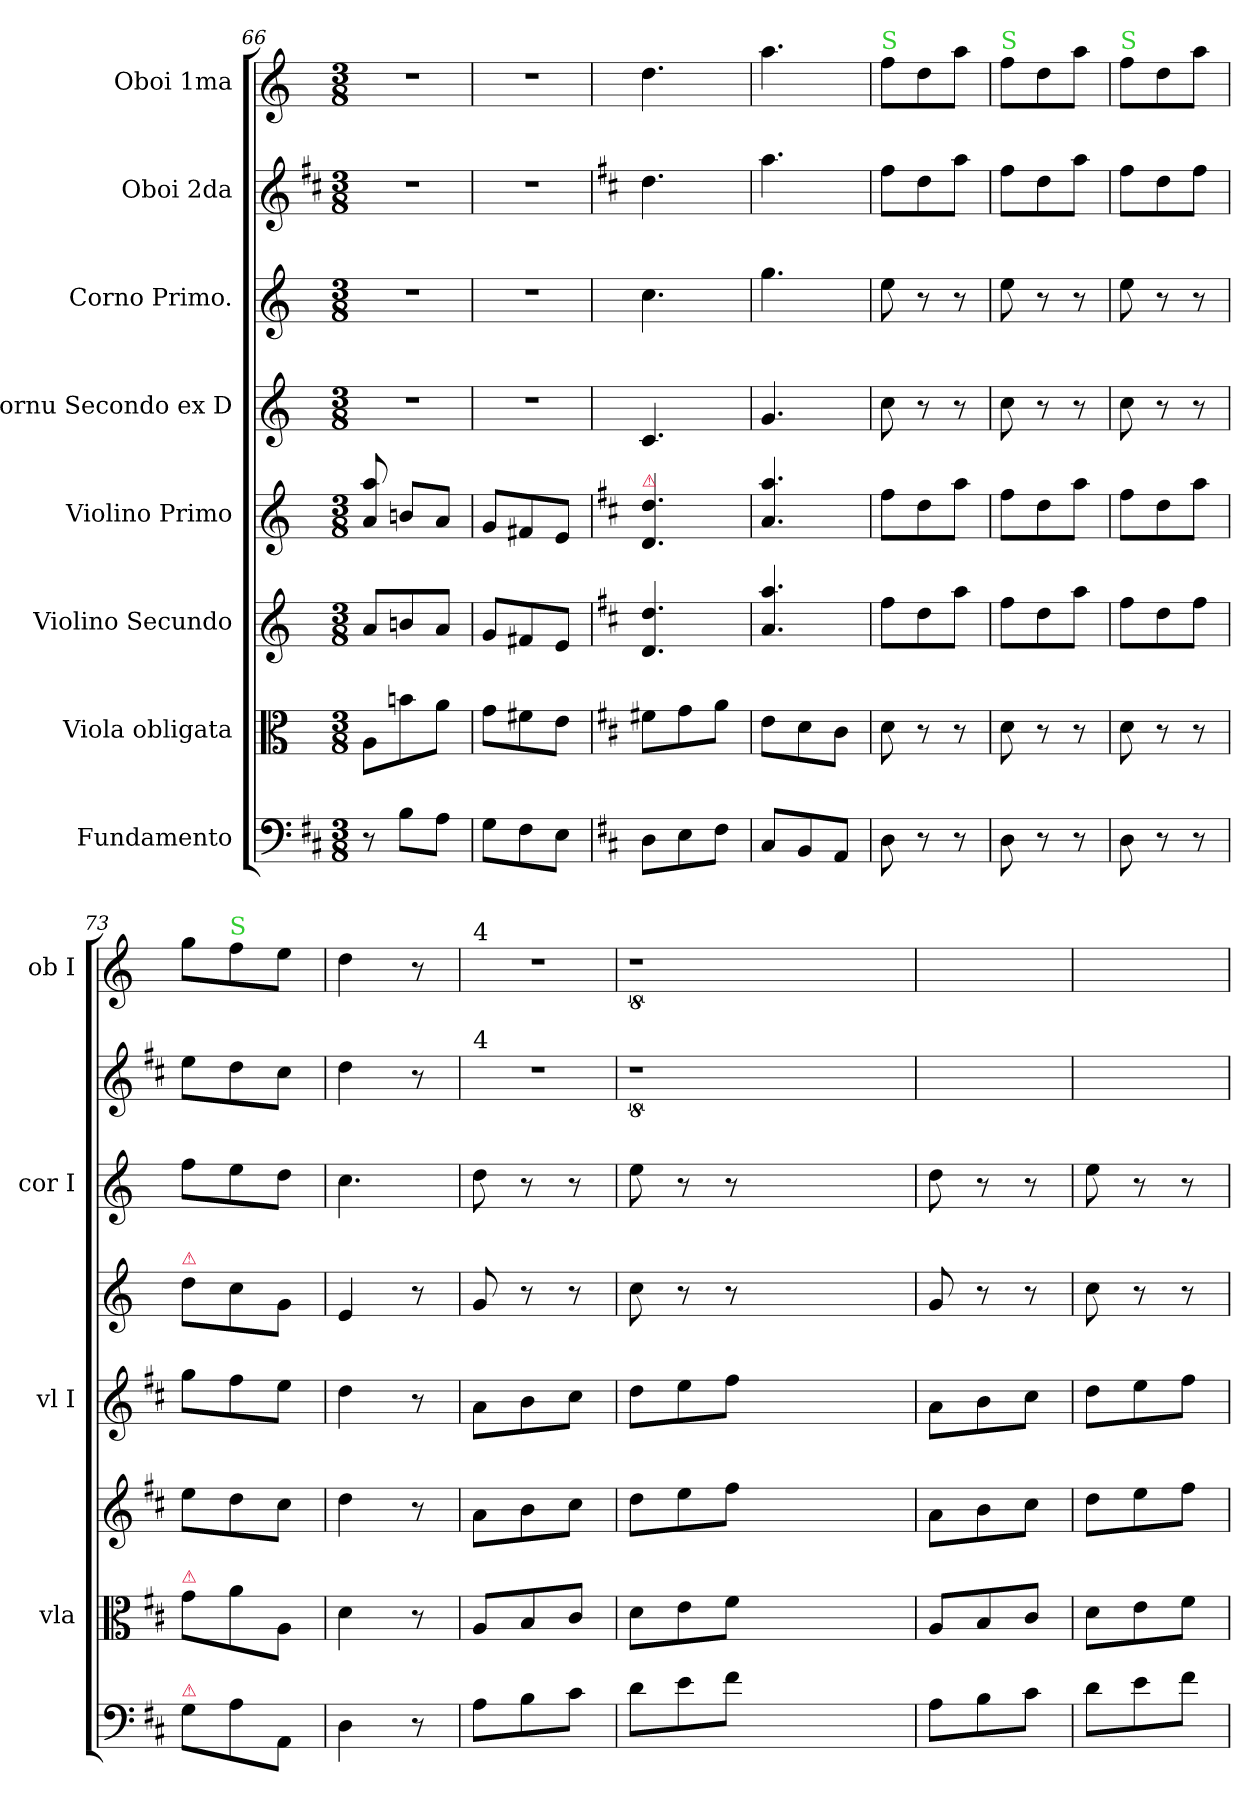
**kern	**kern	**dynam	**kern	**kern	**kern	**kern	**kern	**kern
*part8	*part7	*part7	*part6	*part5	*part4	*part3	*part2	*part1
*staff8	*staff7	*staff7	*staff6	*staff5	*staff4	*staff3	*staff2	*staff1
*I"Fundamento	*I"Viola obligata	*	*I"Violino Secundo	*I"Violino Primo	*I"Cornu Secondo ex D	*I"Corno Primo.	*I"Oboi 2da	*I"Oboi 1ma
*	*I'vla	*	*	*I'vl I	*	*I'cor I	*	*I'ob I
*clefF4	*clefC3	*	*clefG2	*clefG2	*clefG2	*clefG2	*clefG2	*clefG2
*	*	*	*	*	*ITrd6c10	*ITrd6c10	*	*
*k[f#c#]	*k[]	*	*k[]	*k[]	*k[f#c#]	*k[f#c#]	*k[f#c#]	*k[]
*M3/8	*M3/8	*	*M3/8	*M3/8	*M3/8	*M3/8	*M3/8	*M3/8
=66	=66	=66	=66	=66	=66	=66	=66	=66
8r	8A/L	for	8a/L	8a/ 8aa/	4.r	4.r	4.r	4.r
8B\L	8bn\	.	8bn/	8bn/L	.	.	.	.
8A\J	8a\J	.	8a/J	8a/J	.	.	.	.
=67	=67	=67	=67	=67	=67	=67	=67	=67
8G\L	8g\L	.	8g/L	8g/L	4.r	4.r	4.r	4.r
8F#\	8f#X\	.	8f#X/	8f#X/	.	.	.	.
8E\J	8e\J	.	8e/J	8e/J	.	.	.	.
=68	=68	=68	=68	=68	=68	=68	=68	=68
*	*k[f#c#]	*	*k[f#c#]	*k[f#c#]	*k[f#c#]	*k[f#c#]	*	*
!	!	!	!	!LO:TX:a:color=crimson:t=⚠	!	!	!	!
8D\L	8f#X\L	.	4.d/ 4.dd/	4.d/ 4.dd/	4.D/	4.d\	4.dd\	4.dd\
8E\	8g\	.	.	.	.	.	.	.
8F#\J	8a\J	.	.	.	.	.	.	.
=69	=69	=69	=69	=69	=69	=69	=69	=69
8C#/L	8e\L	.	4.a/ 4.aa/	4.a/ 4.aa/	4.A/	4.a\	4.aa\	4.aa\
8BB/	8d\	.	.	.	.	.	.	.
8AA/J	8c#\J	.	.	.	.	.	.	.
=70	=70	=70	=70	=70	=70	=70	=70	=70
!	!	!	!	!	!	!	!	!LO:TX:a:color=limegreen:t=S
8D\	8d\	.	8ff#\L	8ff#\L	8d\	8f#\	8ff#\L	8ff\L
8r	8r	.	8dd\	8dd\	8r	8r	8dd\	8dd\
8r	8r	.	8aa\J	8aa\J	8r	8r	8aa\J	8aa\J
=71	=71	=71	=71	=71	=71	=71	=71	=71
!	!	!	!	!	!	!	!	!LO:TX:a:color=limegreen:t=S
8D\	8d\	.	8ff#\L	8ff#\L	8d\	8f#\	8ff#\L	8ff\L
8r	8r	.	8dd\	8dd\	8r	8r	8dd\	8dd\
8r	8r	.	8aa\J	8aa\J	8r	8r	8aa\J	8aa\J
=72	=72	=72	=72	=72	=72	=72	=72	=72
!	!	!	!	!	!	!	!	!LO:TX:a:color=limegreen:t=S
8D\	8d\	.	8ff#\L	8ff#\L	8d\	8f#\	8ff#\L	8ff\L
8r	8r	.	8dd\	8dd\	8r	8r	8dd\	8dd\
8r	8r	.	8ff#\J	8aa\J	8r	8r	8ff#\J	8aa\J
=73	=73	=73	=73	=73	=73	=73	=73	=73
!	!	!	!	!	!LO:TX:a:color=crimson:t=⚠	!	!	!
!	!LO:TX:a:color=crimson:t=⚠	!	!	!	!	!	!	!
!LO:TX:a:color=crimson:t=⚠	!	!	!	!	!	!	!	!
8G\L	8g\L	.	8ee\L	8gg\L	8e\L	8g\L	8ee\L	8gg\L
!	!	!	!	!	!	!	!	!LO:TX:a:color=limegreen:t=S
8A\	8a\	.	8dd\	8ff#\	8d\	8f#\	8dd\	8ff\
8AA/J	8A/J	.	8cc#\J	8ee\J	8A/J	8e\J	8cc#\J	8ee\J
=74	=74	=74	=74	=74	=74	=74	=74	=74
4D\	4d\	.	4dd\	4dd\	4F#/	4.d\	4dd\	4dd\
8r	8r	.	8r	8r	8r	.	8r	8r
=75	=75	=75	=75	=75	=75	=75	=75	=75
!	!	!	!	!	!	!	!	!LO:TX:a:t=4
!	!	!	!	!	!	!	!LO:TX:a:t=4	!
8A\L	8A/L	.	8a\L	8a\L	8A/	8e\	4.r	4.r
8B\	8B/	.	8b\	8b\	8r	8r	.	.
8c#\J	8c#/J	.	8cc#\J	8cc#\J	8r	8r	.	.
=76	=76	=76	=76	=76	=76	=76	=76	=76
8d\L	8d\L	.	8dd\L	8dd\L	8d\	8f#\	8%9r	8%9r
8e\	8e\	.	8ee\	8ee\	8r	8r	.	.
8f#\J	8f#\J	.	8ff#\J	8ff#\J	8r	8r	.	.
2.ryy	2.ryy	.	2.ryy	2.ryy	2.ryy	2.ryy	.	.
=77	=77	=77	=77	=77	=77	=77	=77	=77
8A\L	8A/L	.	8a\L	8a\L	8A/	8e\	4.ryy	4.ryy
8B\	8B/	.	8b\	8b\	8r	8r	.	.
8c#\J	8c#/J	.	8cc#\J	8cc#\J	8r	8r	.	.
=78	=78	=78	=78	=78	=78	=78	=78	=78
8d\L	8d\L	.	8dd\L	8dd\L	8d\	8f#\	4.ryy	4.ryy
8e\	8e\	.	8ee\	8ee\	8r	8r	.	.
8f#\J	8f#\J	.	8ff#\J	8ff#\J	8r	8r	.	.
=	=	=	=	=	=	=	=	=
*-	*-	*-	*-	*-	*-	*-	*-	*-
